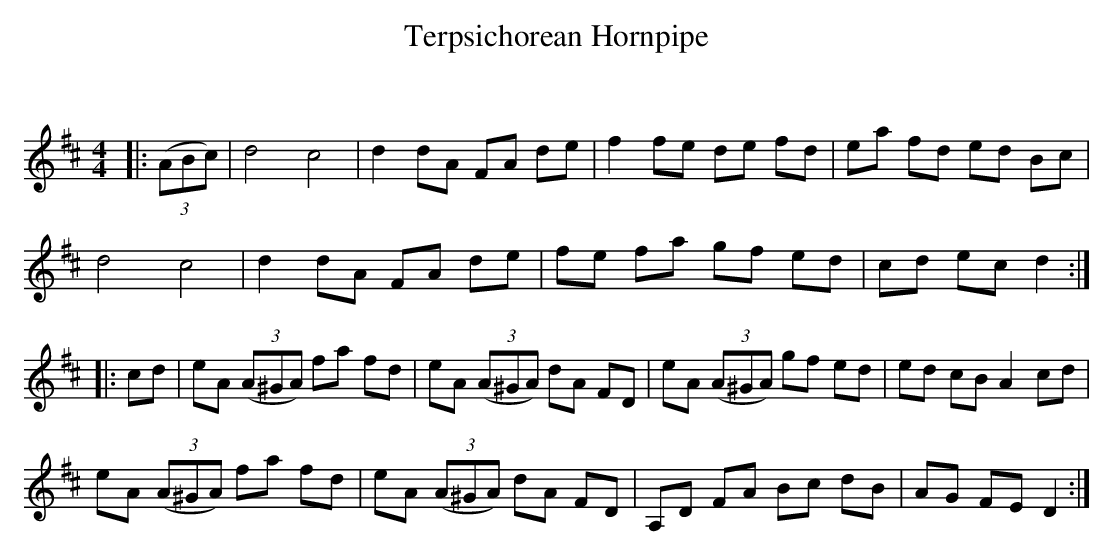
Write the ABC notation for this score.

X:1
T: Terpsichorean Hornpipe
C:
Q: 232
K:D
M:4/4
L:1/8
|:((3ABc) |d4 c4|d2 dA FA de|f2 fe de fd|ea fd ed Bc|
d4 c4|d2 dA FA de|fe fa gf ed|cd ec d2:|
|:cd|eA ((3A^GA) fa fd|eA ((3A^GA) dA FD|eA ((3A^GA) gf ed|ed cB A2 cd|
eA ((3A^GA) fa fd|eA ((3A^GA) dA FD|A,D FA Bc dB|AG FE D2:|
